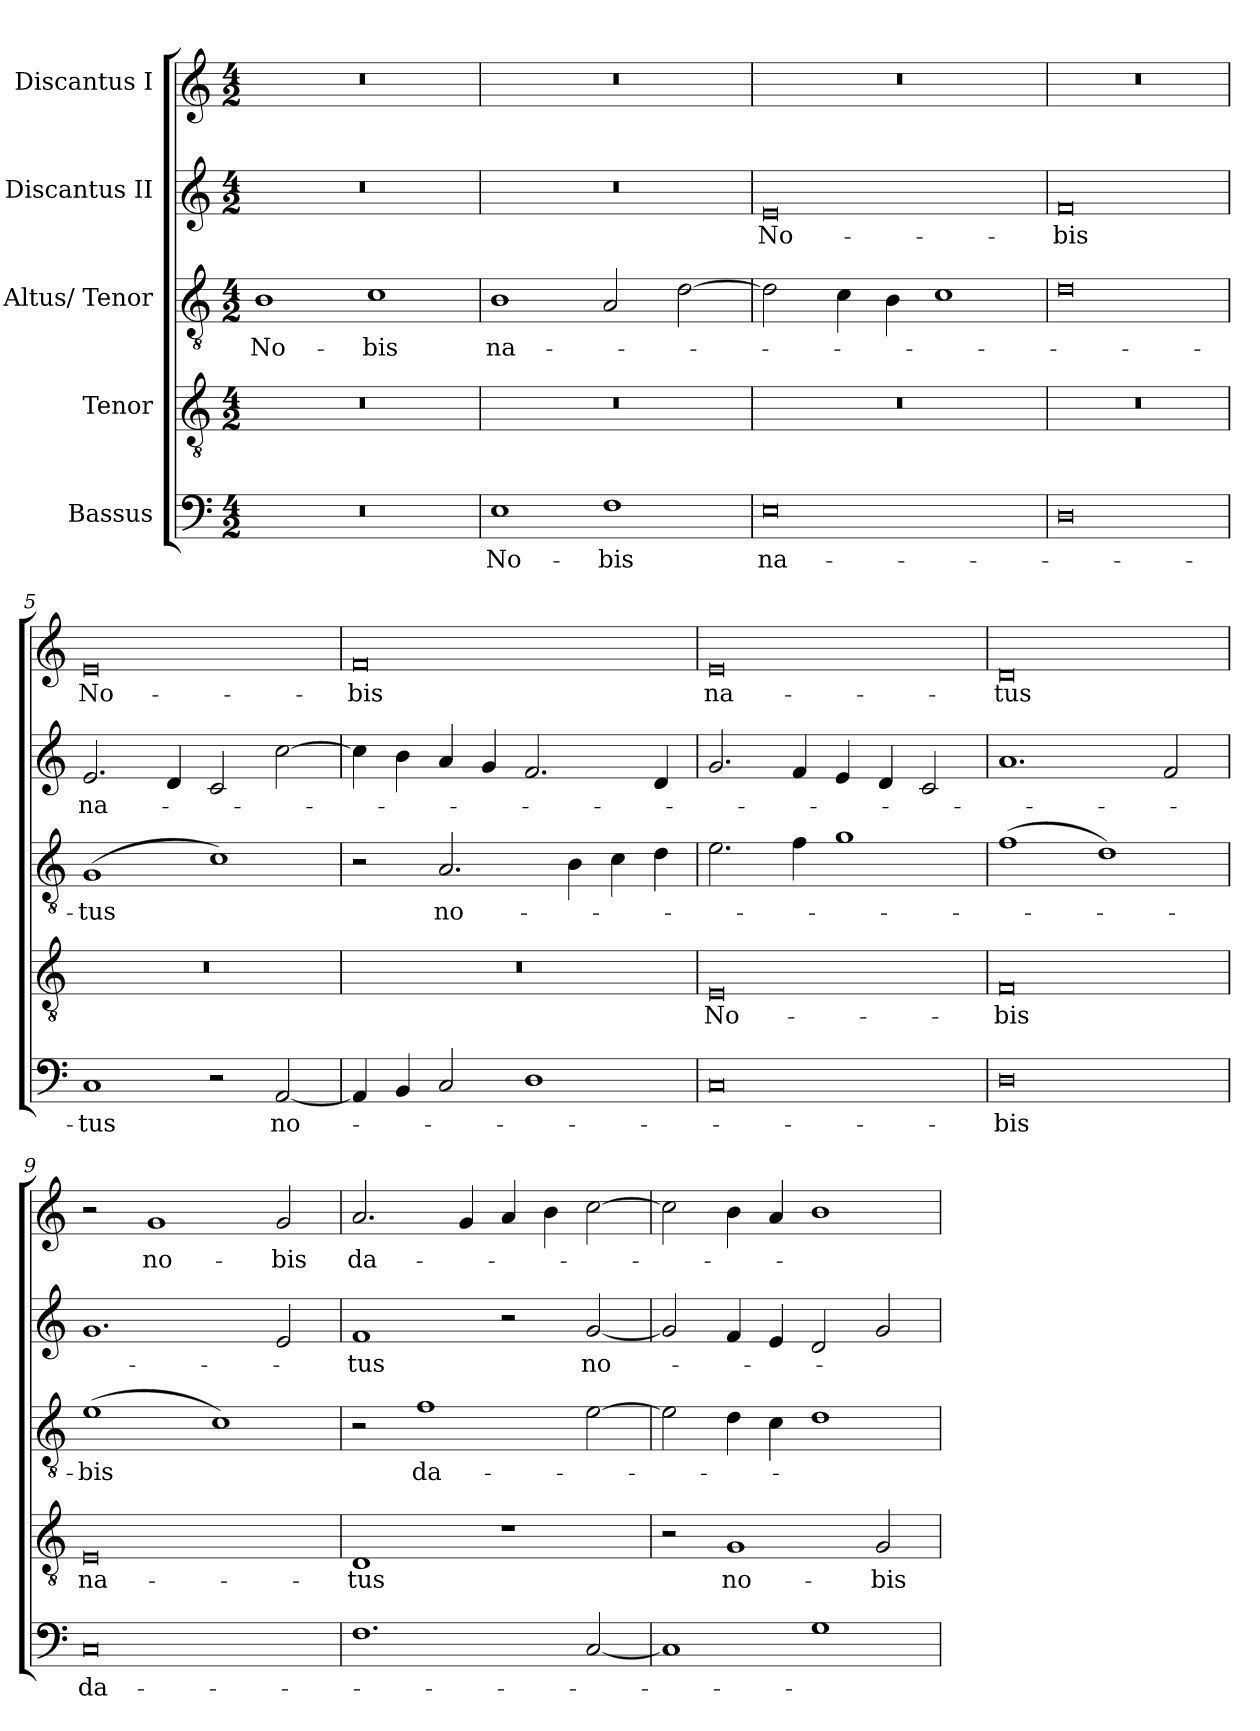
**kern	**text	**kern	**text	**kern	**text	**kern	**text	**kern	**text
*part5	*part5	*part4	*part4	*part3	*part3	*part2	*part2	*part1	*part1
*staff5	*staff5	*staff4	*staff4	*staff3	*staff3	*staff2	*staff2	*staff1	*staff1
*I"Bassus	*	*I"Tenor	*	*I"Altus/ Tenor	*	*I"Discantus II	*	*I"Discantus I	*
*clefF4	*	*clefGv2	*	*clefGv2	*	*clefG2	*	*clefG2	*
*k[]	*	*k[]	*	*k[]	*	*k[]	*	*k[]	*
*M4/2	*	*M4/2	*	*M4/2	*	*M4/2	*	*M4/2	*
*MM192	*	*MM192	*	*MM192	*	*MM192	*	*MM192	*
=1	=1	=1	=1	=1	=1	=1	=1	=1	=1
0r	.	0r	.	1B	No-	0r	.	0r	.
.	.	.	.	1c	-bis	.	.	.	.
=2	=2	=2	=2	=2	=2	=2	=2	=2	=2
1E	No-	0r	.	1B	na-	0r	.	0r	.
1F	-bis	.	.	2A/	.	.	.	.	.
.	.	.	.	[2d\	.	.	.	.	.
=3	=3	=3	=3	=3	=3	=3	=3	=3	=3
0E	na-	0r	.	2d\]	.	0e	No-	0r	.
.	.	.	.	4c\	.	.	.	.	.
.	.	.	.	4B\	.	.	.	.	.
.	.	.	.	1c	.	.	.	.	.
=4	=4	=4	=4	=4	=4	=4	=4	=4	=4
0D	.	0r	.	0d	.	0f	-bis	0r	.
=5	=5	=5	=5	=5	=5	=5	=5	=5	=5
1C	-tus	0r	.	(1G	-tus	2.e/	na-	0e	No-
.	.	.	.	.	.	4d/	.	.	.
2r	.	.	.	1c)	.	2c/	.	.	.
[2AA/	no-	.	.	.	.	[2cc\	.	.	.
=6	=6	=6	=6	=6	=6	=6	=6	=6	=6
4AA/]	.	0r	.	2r	.	4cc\]	.	0f	-bis
4BB/	.	.	.	.	.	4b\	.	.	.
2C/	.	.	.	2.A/	no-	4a/	.	.	.
.	.	.	.	.	.	4g/	.	.	.
1D	.	.	.	.	.	2.f/	.	.	.
.	.	.	.	4B\	.	.	.	.	.
.	.	.	.	4c\	.	.	.	.	.
.	.	.	.	4d\	.	4d/	.	.	.
=7	=7	=7	=7	=7	=7	=7	=7	=7	=7
0C	.	0E	No-	2.e\	.	2.g/	.	0e	na-
.	.	.	.	4f\	.	4f/	.	.	.
.	.	.	.	1g	.	4e/	.	.	.
.	.	.	.	.	.	4d/	.	.	.
.	.	.	.	.	.	2c/	.	.	.
=8	=8	=8	=8	=8	=8	=8	=8	=8	=8
0D	bis	0F	-bis	(1f	.	1.a	.	0d	-tus
.	.	.	.	1d)	.	.	.	.	.
.	.	.	.	.	.	2f/	.	.	.
=9	=9	=9	=9	=9	=9	=9	=9	=9	=9
0C	da-	0E	na-	(1e	-bis	1.g	.	2r	.
.	.	.	.	.	.	.	.	1g	no-
.	.	.	.	1c)	.	.	.	.	.
.	.	.	.	.	.	2e/	.	2g/	-bis
!!LO:LB:g=z
=10	=10	=10	=10	=10	=10	=10	=10	=10	=10
1.F	.	1D	-tus	2r	.	1f	-tus	2.a/	da-
.	.	.	.	1f	da-	.	.	.	.
.	.	.	.	.	.	.	.	4g/	.
.	.	1r	.	.	.	2r	.	4a/	.
.	.	.	.	.	.	.	.	4b\	.
[2C/	.	.	.	[2e\	.	[2g/	no-	[2cc\	.
=11	=11	=11	=11	=11	=11	=11	=11	=11	=11
1C]	.	2r	.	2e\]	.	2g/]	.	2cc\]	.
.	.	1G	no-	4d\	.	4f/	.	4b\	.
.	.	.	.	4c\	.	4e/	.	4a/	.
1G	.	.	.	1d	.	2d/	.	1b	.
.	.	2G/	-bis	.	.	2g/	.	.	.
=	=	=	=	=	=	=	=	=	=
*-	*-	*-	*-	*-	*-	*-	*-	*-	*-
